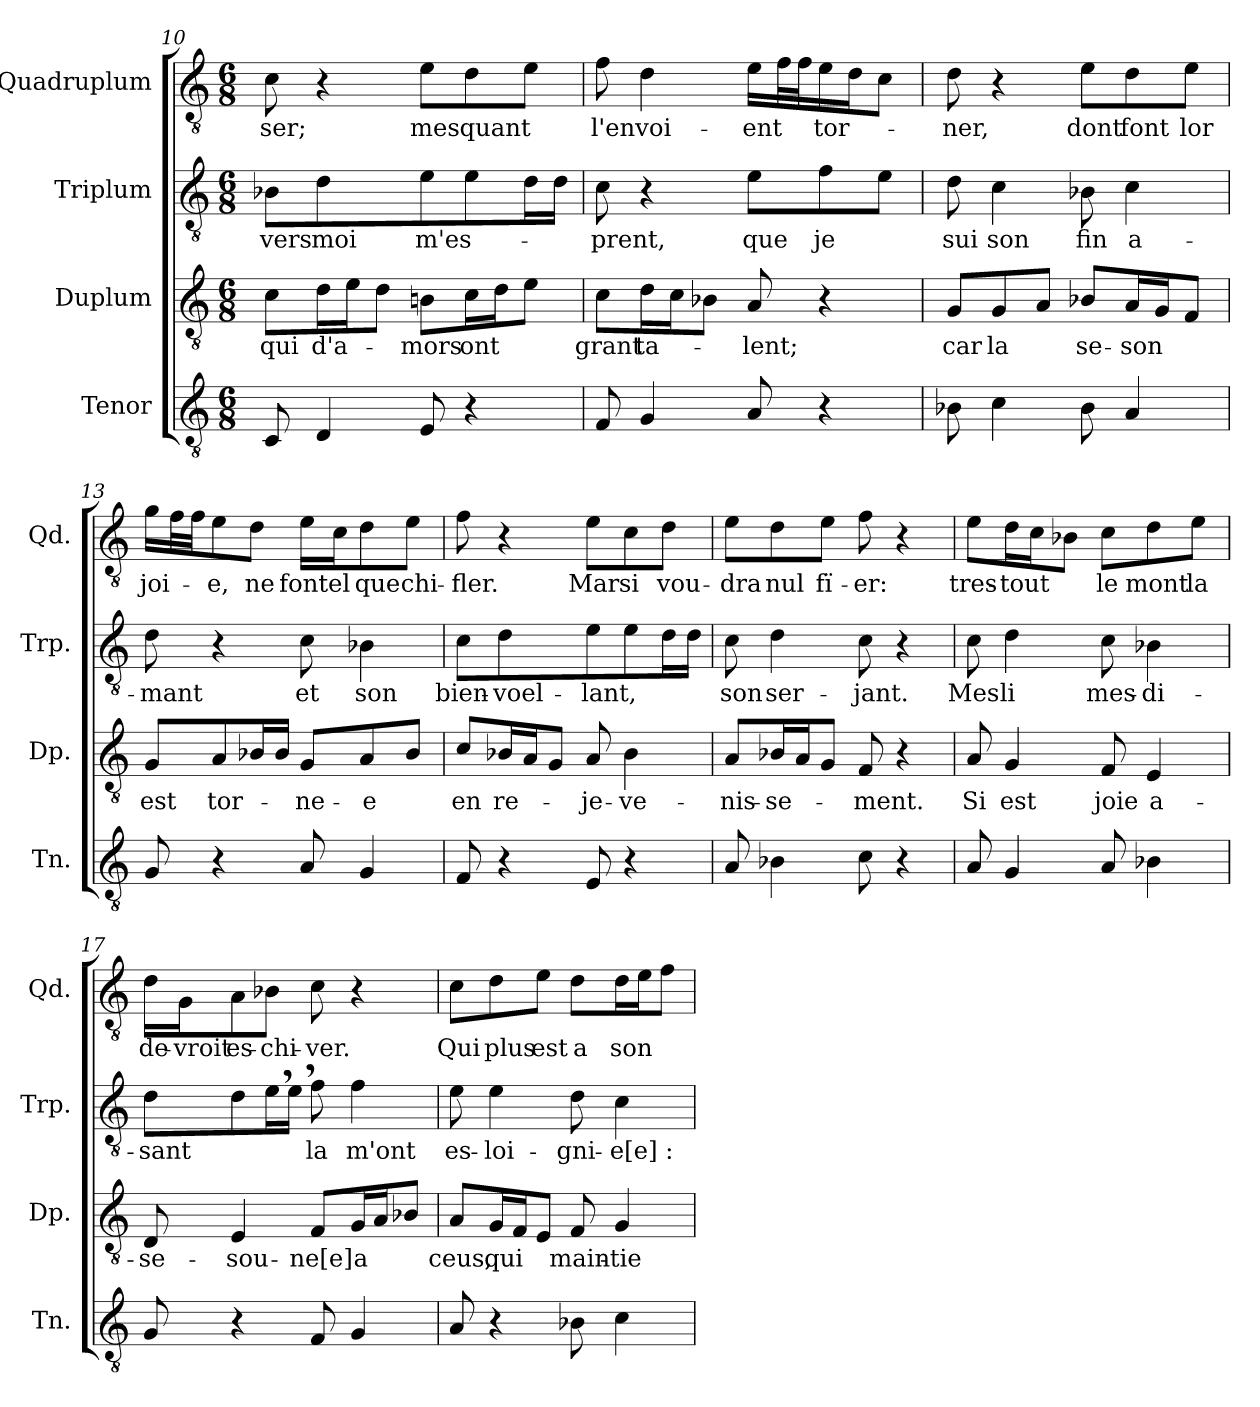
**kern	**kern	**text	**kern	**text	**kern	**text
*part4	*part3	*part3	*part2	*part2	*part1	*part1
*staff4	*staff3	*staff3	*staff2	*staff2	*staff1	*staff1
*I"Tenor	*I"Duplum	*	*I"Triplum	*	*I"Quadruplum	*
*I'Tn.	*I'Dp.	*	*I'Trp.	*	*I'Qd.	*
*clefGv2	*clefGv2	*	*clefGv2	*	*clefGv2	*
*k[]	*k[]	*	*k[]	*	*k[]	*
*M6/8	*M6/8	*	*M6/8	*	*M6/8	*
=10	=10	=10	=10	=10	=10	=10
!	!	!LO:LY:b	!	!LO:LY:b	!	!LO:LY:b
8C/	8c\L	qui	8B-i\	vers	8c\	-ser;
!	!	!LO:LY:b	!	!LO:LY:b	!	!
4D/	16d\L	d'a-	4d\	moi	4r	.
.	16e\J	.	.	.	.	.
.	8d\J	.	.	.	.	.
!	!	!LO:LY:b	!	!LO:LY:b	!	!LO:LY:b
8E/	8Bni\L	-mors	8e\L	m'es-	8e\L	mes
!	!	!LO:LY:b	!	!	!	!LO:LY:b
4r	16c\L	ont	8e\	.	8d\	quant
.	16d\J	.	.	.	.	.
*	*	*	*tremolo	*	*	*
.	8e\J	.	16d\	.	8e\J	.
.	.	.	16d\JJ	.	.	.
*	*	*	*Xtremolo	*	*	*
=11	=11	=11	=11	=11	=11	=11
!	!	!LO:LY:b	!	!LO:LY:b	!	!LO:LY:b
8F/	8c\L	grant	8c\	-prent,	8f\	l'en
!	!	!LO:LY:b	!	!	!	!LO:LY:b
4G/	16d\L	ta-	4r	.	4d\	voi-
.	16c\J	.	.	.	.	.
.	8B-X\J	.	.	.	.	.
!	!	!LO:LY:b	!	!LO:LY:b	!	!LO:LY:b
8A/	8A/	-lent;	8e\L	que	16e\LL	-ent
*	*	*	*	*	*tremolo	*
.	.	.	.	.	32f\	.
.	.	.	.	.	32f\	.
*	*	*	*	*	*Xtremolo	*
!	!	!	!	!LO:LY:b	!	!LO:LY:b
4r	4r	.	8f\	je	16e\	tor-
.	.	.	.	.	16d\J	.
.	.	.	8e\J	.	8c\J	.
=12	=12	=12	=12	=12	=12	=12
!	!	!LO:LY:b	!	!LO:LY:b	!	!LO:LY:b
8B-X\	8G/L	car	8d\	sui	8d\	-ner,
!	!	!LO:LY:b	!	!LO:LY:b	!	!
4c\	8G/	la	4c\	son	4r	.
.	8A/J	.	.	.	.	.
!	!	!LO:LY:b	!	!LO:LY:b	!	!LO:LY:b
8B-\	8B-X/L	se-	8B-i\	fin	8e\L	dont
!	!	!LO:LY:b	!	!LO:LY:b	!	!LO:LY:b
4A/	16A/L	-son	4c\	a-	8d\	font
.	16G/J	.	.	.	.	.
!	!	!	!	!	!	!LO:LY:b
.	8F/J	.	.	.	8e\J	lor
!!LO:LB:g=z
=13	=13	=13	=13	=13	=13	=13
!	!	!LO:LY:b	!	!LO:LY:b	!	!LO:LY:b
8G/	8G/L	est	8d\	-mant	16g\LL	joi-
*	*	*	*	*	*tremolo	*
.	.	.	.	.	32f\	.
.	.	.	.	.	32f\JJJ	.
*	*	*	*	*	*Xtremolo	*
!	!	!LO:LY:b	!	!	!	!LO:LY:b
4r	8A/	tor-	4r	.	8e\	-e,
!	!	!	!	!	!	!LO:LY:b
*	*tremolo	*	*	*	*	*
.	16B-i/	.	.	.	8d\J	ne
.	16B-i/JJ	.	.	.	.	.
*	*Xtremolo	*	*	*	*	*
!	!	!LO:LY:b	!	!LO:LY:b	!	!LO:LY:b
8A/	8G/L	-ne-	8c\	et	16e\LL	font
!	!	!	!	!	!	!LO:LY:b
.	.	.	.	.	16c\J	el
!	!	!LO:LY:b	!	!LO:LY:b	!	!LO:LY:b
4G/	8A/	-e	4B-i\	son	8d\	que
!	!	!	!	!	!	!LO:LY:b
.	8B-/J	.	.	.	8e\J	chi-
=14	=14	=14	=14	=14	=14	=14
!	!	!LO:LY:b	!	!LO:LY:b	!	!LO:LY:b
8F/	8c/L	en	8c\	bien-	8f\	-fler.
!	!	!LO:LY:b	!	!LO:LY:b	!	!
4r	16B-X/L	re-	4d\	-voel-	4r	.
.	16A/J	.	.	.	.	.
.	8G/J	.	.	.	.	.
!	!	!LO:LY:b	!	!LO:LY:b	!	!LO:LY:b
8E/	8A/	-je-	8e\L	-lant,	8e\L	Mar
!	!	!LO:LY:b	!	!	!	!LO:LY:b
4r	4B-\	-ve-	8e\	.	8c\	si
!	!	!	!	!	!	!LO:LY:b
*	*	*	*tremolo	*	*	*
.	.	.	16d\	.	8d\J	vou-
.	.	.	16d\JJ	.	.	.
*	*	*	*Xtremolo	*	*	*
=15	=15	=15	=15	=15	=15	=15
!	!	!LO:LY:b	!	!LO:LY:b	!	!LO:LY:b
8A/	8A/L	-nis-	8c\	son	8e\L	-dra
!	!	!LO:LY:b	!	!LO:LY:b	!	!LO:LY:b
4B-X\	16B-X/L	-se-	4d\	ser-	8d\	nul
.	16A/J	.	.	.	.	.
!	!	!	!	!	!	!LO:LY:b
.	8G/J	.	.	.	8e\J	fï-
!	!	!LO:LY:b	!	!LO:LY:b	!	!LO:LY:b
8c\	8F/	-ment.	8c\	-jant.	8f\	-er:
4r	4r	.	4r	.	4r	.
=16	=16	=16	=16	=16	=16	=16
!	!	!LO:LY:b	!	!LO:LY:b	!	!LO:LY:b
8A/	8A/	Si	8c\	Mes	8e\L	tres-
!	!	!LO:LY:b	!	!LO:LY:b	!	!LO:LY:b
4G/	4G/	est	4d\	li	16d\L	-tout
.	.	.	.	.	16c\J	.
.	.	.	.	.	8B-i\J	.
!	!	!LO:LY:b	!	!LO:LY:b	!	!LO:LY:b
8A/	8F/	joie	8c\	mes-	8c\L	le
!	!	!LO:LY:b	!	!LO:LY:b	!	!LO:LY:b
4B-X\	4E/	a-	4B-X\	-di-	8d\	mont
!	!	!	!	!	!	!LO:LY:b
.	.	.	.	.	8e\J	la
!!LO:PB:g=z
=17	=17	=17	=17	=17	=17	=17
!	!	!LO:LY:b	!	!LO:LY:b	!	!LO:LY:b
8G/	8D/	-se-	8d\L	-sant	16d\LL	de-
!	!	!	!	!	!	!LO:LY:b
.	.	.	.	.	16G\J	-vroit
!	!	!LO:LY:b	!	!	!	!LO:LY:b
4r	4E/	-sou-	8d\	.	8A\	es-
!	!	!	!	!	!	!LO:LY:b
*	*	*	*tremolo	*	*	*
.	.	.	16e,\	.	8B-i\J	-chi-
.	.	.	16e,\JJ	.	.	.
*	*	*	*Xtremolo	*	*	*
!	!	!LO:LY:b	!	!LO:LY:b	!	!LO:LY:b
8F/	8F/L	-ne[e]	8f\	la	8c\	-ver.
!	!	!LO:LY:b	!	!LO:LY:b	!	!
4G/	16G/L	a	4f\	m'ont	4r	.
.	16A/J	.	.	.	.	.
.	8B-X/J	.	.	.	.	.
=18	=18	=18	=18	=18	=18	=18
!	!	!LO:LY:b	!	!LO:LY:b	!	!LO:LY:b
8A/	8A/L	ceus,	8e\	es-	8c\L	Qui
!	!	!LO:LY:b	!	!LO:LY:b	!	!LO:LY:b
4r	16G/L	qui	4e\	-loi-	8d\	plus
.	16F/J	.	.	.	.	.
!	!	!	!	!	!	!LO:LY:b
.	8E/J	.	.	.	8e\J	est
!	!	!LO:LY:b	!	!LO:LY:b	!	!LO:LY:b
8B-X\	8F/	-main-	8d\	-gni-	8d\L	a
!	!	!LO:LY:b	!	!LO:LY:b	!	!LO:LY:b
4c\	4G/	-tie-	4c\	-e[e]:	16d\L	son
.	.	.	.	.	16e\J	.
.	.	.	.	.	8f\J	.
=	=	=	=	=	=	=
*-	*-	*-	*-	*-	*-	*-
